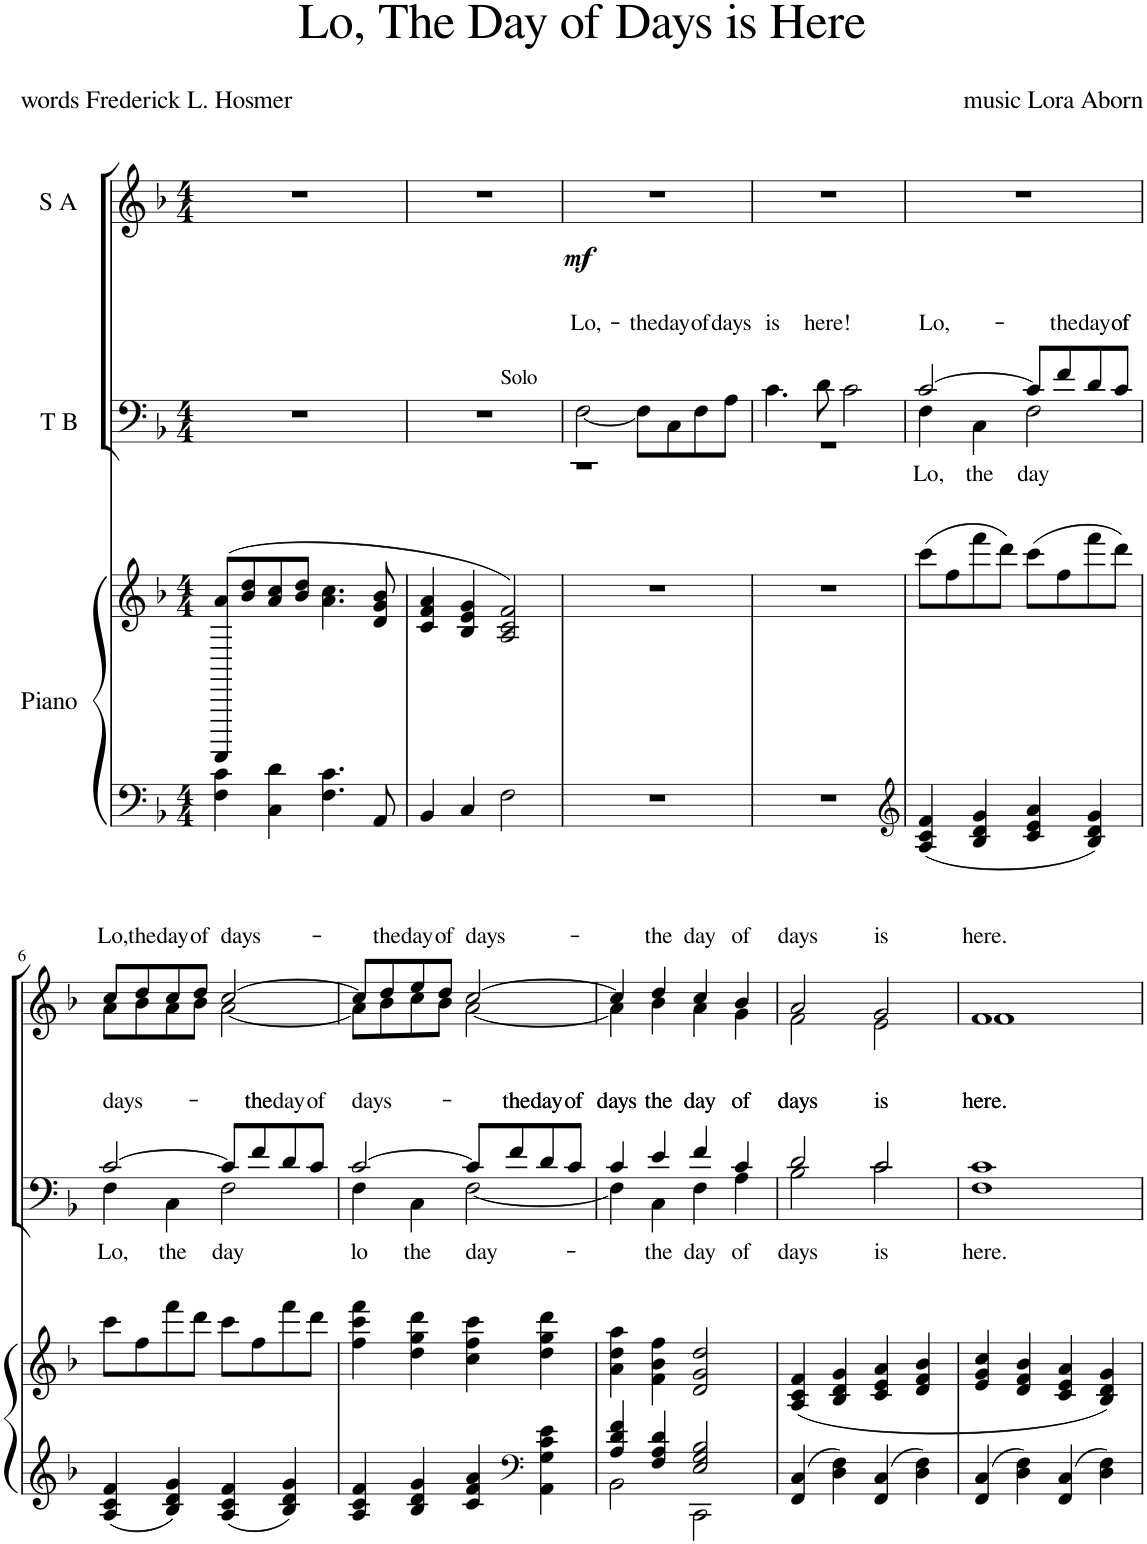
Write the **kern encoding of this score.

**kern	**kern	**kern	**text	**kern	**text	**dynam
*part3	*part3	*part2	*part2	*part1	*part1	*part1
*staff4	*staff3	*staff2	*staff2	*staff1	*staff1	*staff1
*I"Piano	*	*I"T B	*	*I"S A	*	*
*I'Pno	*	*	*	*	*	*
*clefF4	*clefG2	*clefF4	*	*clefG2	*	*
*k[b-]	*k[b-]	*k[b-]	*	*k[b-]	*	*
*M4/4	*M4/4	*M4/4	*	*M4/4	*	*
=1	=1	=1	=1	=1	=1	=1
4F\ 4c\	(8FFFF/ 8a/L	1r	.	1r	.	.
.	8b-/ 8dd/	.	.	.	.	.
4C\ 4d\	8a/ 8cc/	.	.	.	.	.
.	8b-/ 8dd/J	.	.	.	.	.
4.F\ 4.c\	4.a\ 4.cc\	.	.	.	.	.
8AA/	8d/ 8g/ 8b-/	.	.	.	.	.
=2	=2	=2	=2	=2	=2	=2
!	!	!LO:TX:a:t=Solo	!	!	!	!
4BB-/	4c/ 4f/ 4a/	1r	.	1r	.	.
4C/	4B-/ 4e/ 4g/	.	.	.	.	.
2F\	2A/ 2c/ 2f/)	.	.	.	.	.
=3	=3	=3	=3	=3	=3	=3
!	!	!	!LO:LY:a	!	!	!LO:DY:b
*	*	*^	*	*	*	*
1r	1r	[2F\	1r	Lo,-	1r	.	mf
!	!	!	!	!LO:LY:a	!	!	!
.	.	8F\L]	.	-the	.	.	.
!	!	!	!	!LO:LY:a	!	!	!
.	.	8C\	.	day	.	.	.
!	!	!	!	!LO:LY:a	!	!	!
.	.	8F\	.	of	.	.	.
!	!	!	!	!LO:LY:a	!	!	!
.	.	8A\J	.	days	.	.	.
=4	=4	=4	=4	=4	=4	=4	=4
!	!	!	!	!LO:LY:a	!	!	!
1r	1r	4.c\	1r	is	1r	.	.
!	!	!	!	!LO:LY:a	!	!	!
.	.	8d\	.	here!	.	.	.
.	.	2c\	.	.	.	.	.
=5	=5	=5	=5	=5	=5	=5	=5
*clefG2	*	*	*	*	*	*	*
!	!	!	!	!LO:LY:a	!	!	!
!	!	!	!	!LO:LY:b	!	!	!
4A/ 4c/ 4f/	(8ccc\L	[2c/	4F\	Lo,	1r	.	.
.	8ff\	.	.	.	.	.	.
!	!	!	!	!LO:LY:b	!	!	!
4B-/ 4d/ 4g/	8fff\	.	4C\	the	.	.	.
.	8ddd\J)	.	.	.	.	.	.
!	!	!	!	!LO:LY:b	!	!	!
4c/ 4e/ 4a/	(8ccc\L	8c/L]	2F\	day	.	.	.
!	!	!	!	!LO:LY:a	!	!	!
.	8ff\	8f/	.	-the	.	.	.
!	!	!	!	!LO:LY:a	!	!	!
4B-/ 4d/ 4g/	8fff\	8d/	.	day	.	.	.
!	!	!	!	!LO:LY:a	!	!	!
.	8ddd\J)	8c/J	.	of	.	.	.
!!LO:LB:g=z
=6	=6	=6	=6	=6	=6	=6	=6
!	!	!	!	!LO:LY:a	!	!	!
!	!	!	!	!LO:LY:b	!	!LO:LY:a	!
*	*	*	*	*	*^	*	*
4A/ 4c/ 4f/	8ccc\L	[2c/	4F\	Lo,	8cc/L	8a\L	Lo,	.
!	!	!	!	!	!	!	!LO:LY:a	!
.	8ff\	.	.	.	8dd/	8b-\	the	.
!	!	!	!	!LO:LY:b	!	!	!LO:LY:a	!
4B-/ 4d/ 4g/	8fff\	.	4C\	the	8cc/	8a\	day	.
!	!	!	!	!	!	!	!LO:LY:a	!
.	8ddd\J	.	.	.	8dd/J	8b-\J	of	.
!	!	!	!	!LO:LY:b	!	!	!LO:LY:a	!
4A/ 4c/ 4f/	8ccc\L	8c/L]	2F\	day	[2cc/	[2a\	days-	.
!	!	!	!	!LO:LY:a	!	!	!	!
.	8ff\	8f/	.	-the	.	.	.	.
!	!	!	!	!LO:LY:a	!	!	!	!
4B-/ 4d/ 4g/	8fff\	8d/	.	day	.	.	.	.
!	!	!	!	!LO:LY:a	!	!	!	!
.	8ddd\J	8c/J	.	of	.	.	.	.
=7	=7	=7	=7	=7	=7	=7	=7	=7
!	!	!	!	!LO:LY:a	!	!	!	!
!	!	!	!	!LO:LY:b	!	!	!	!
4A/ 4c/ 4f/	4ff\ 4ccc\ 4fff\	[2c/	4F\	lo	8cc/L]	8a\L]	.	.
!	!	!	!	!	!	!	!LO:LY:a	!
.	.	.	.	.	8dd/	8b-\	-the	.
!	!	!	!	!LO:LY:b	!	!	!LO:LY:a	!
4B-/ 4d/ 4g/	4dd\ 4gg\ 4ddd\	.	4C\	the	8ee/	8cc\	day	.
!	!	!	!	!	!	!	!LO:LY:a	!
.	.	.	.	.	8dd/J	8b-\J	of	.
!	!	!	!	!LO:LY:b	!	!	!LO:LY:a	!
4c/ 4f/ 4a/	4cc\ 4ff\ 4ccc\	8c/L]	[2F\	day-	[2cc/	[2a\	days-	.
!	!	!	!	!LO:LY:a	!	!	!	!
.	.	8f/	.	the	.	.	.	.
*clefF4	*	*	*	*	*	*	*	*
!	!	!	!	!LO:LY:a	!	!	!	!
4AA\ 4G\ 4c\ 4e\	4dd\ 4gg\ 4ddd\	8d/	.	day	.	.	.	.
!	!	!	!	!LO:LY:a	!	!	!	!
.	.	8c/J	.	of	.	.	.	.
=8	=8	=8	=8	=8	=8	=8	=8	=8
*^	*	*	*	*	*	*	*	*
!	!	!	!	!	!LO:LY:a	!	!	!	!
4A/ 4d/ 4f/	2BB-\	4a\ 4dd\ 4aa\	4c/	4F\]	days	4cc/]	4a\]	.	.
!	!	!	!	!	!LO:LY:a	!	!	!	!
!	!	!	!	!	!LO:LY:b	!	!	!LO:LY:a	!
4F/ 4A/ 4d/	.	4f\ 4b-\ 4ff\	4e/	4C\	-the	4dd/	4b-\	-the	.
!	!	!	!	!	!LO:LY:a	!	!	!	!
!	!	!	!	!	!LO:LY:b	!	!	!LO:LY:a	!
2E/ 2G/ 2B-/	2CC\	2d/ 2g/ 2dd/	4f/	4F\	day	4cc/	4a\	day	.
!	!	!	!	!	!LO:LY:a	!	!	!	!
!	!	!	!	!	!LO:LY:b	!	!	!LO:LY:a	!
.	.	.	4c/	4A\	of	4b-/	4g\	of	.
*v	*v	*	*	*	*	*	*	*	*
=9	=9	=9	=9	=9	=9	=9	=9	=9
!	!	!	!	!LO:LY:a	!	!	!	!
!	!	!	!	!LO:LY:b	!	!	!LO:LY:a	!
4FF/ 4C/	(4A/ 4c/ 4f/	2d/	2B-\	days	2a/	2f\	days	.
4D\ 4F\	4B-/ 4d/ 4g/	.	.	.	.	.	.	.
!	!	!	!	!LO:LY:a	!	!	!	!
!	!	!	!	!LO:LY:b	!	!	!LO:LY:a	!
4FF/ 4C/	4c/ 4e/ 4a/	2c/	2c\	is	2g/	2e\	is	.
4D\ 4F\	4d/ 4f/ 4b-/	.	.	.	.	.	.	.
=10	=10	=10	=10	=10	=10	=10	=10	=10
!	!	!	!	!LO:LY:a	!	!	!	!
!	!	!	!	!LO:LY:b	!	!	!LO:LY:a	!
4FF/ 4C/	4e/ 4g/ 4cc/	1c	1F	here.	1f	1f	here.	.
4D\ 4F\	4d/ 4f/ 4b-/	.	.	.	.	.	.	.
4FF/ 4C/	4c/ 4e/ 4a/	.	.	.	.	.	.	.
4D\ 4F\	4B-/ 4d/ 4g/)	.	.	.	.	.	.	.
*	*	*v	*v	*	*	*	*	*
*	*	*	*	*v	*v	*	*
=	=	=	=	=	=	=
*-	*-	*-	*-	*-	*-	*-
